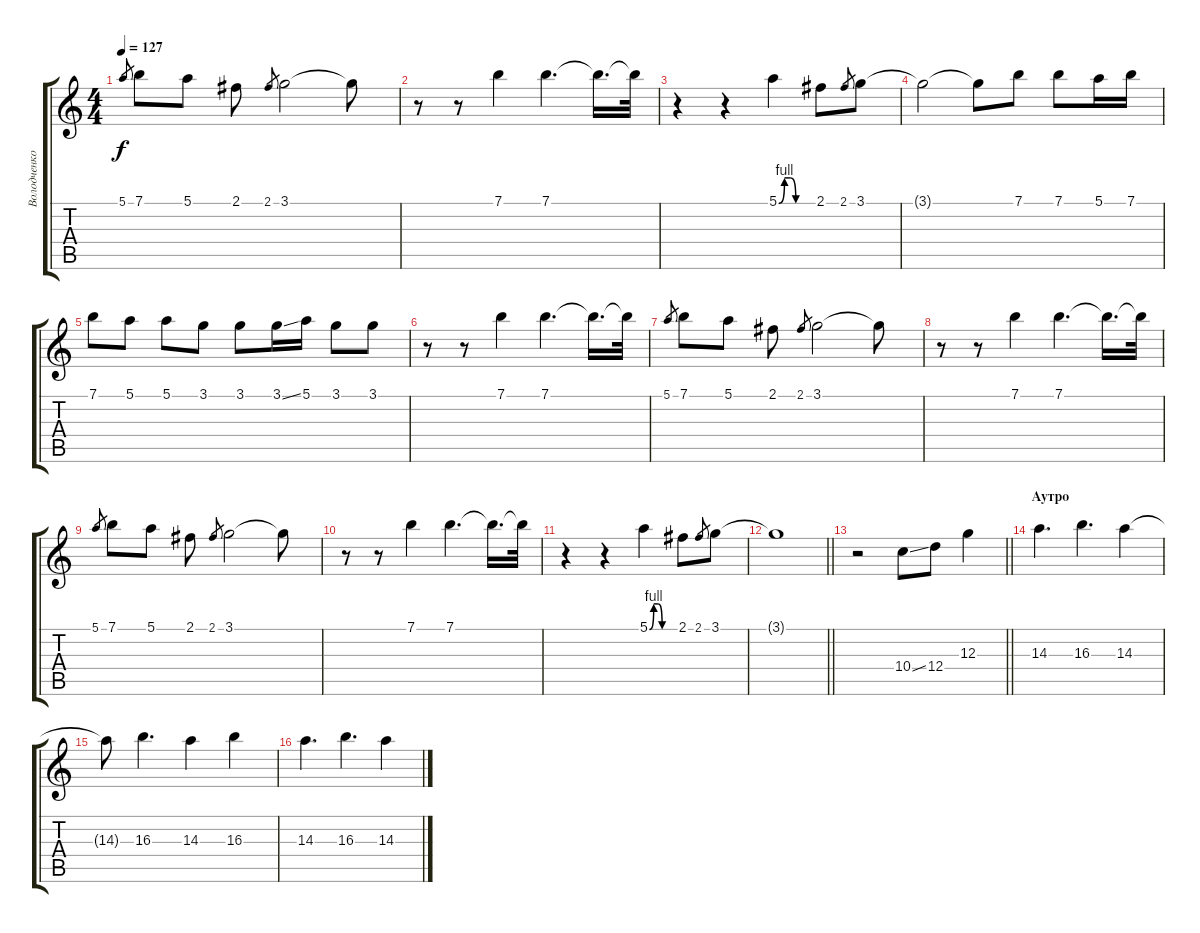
\track ("Володченко" "Володченко") {instrument acousticguitarsteel}
\staff {score tabs}
\tuning (E4 B3 G3 D3 A2 E2) {hide}
\ts (4 4)
\tempo 127
\clef g2
\ks c
5.1.8{gr dy f} 7.1.8 5.1.8 2.1.8 2.1.8{gr} 3.1.2 3.1{t}.8 |
r.8 r.8 7.1.4 7.1.4{d} 7.1{t}.16{d} 7.1{t}.32 |
r.4 r.4 5.1{be (custom 0 0 10 4 20 4 30 0 60 0)}.4 2.1.8 2.1.8{gr} 3.1.8 |
3.1{t}.2 3.1{t}.8 7.1.8 7.1.8 5.1.16 7.1.16 |
7.1.8 5.1.8 5.1.8 3.1.8 3.1.8 3.1{ss}.16 5.1.16 3.1.8 3.1.8 |
r.8 r.8 7.1.4 7.1.4{d} 7.1{t}.16{d} 7.1{t}.32 |
5.1.8{gr} 7.1.8 5.1.8 2.1.8 2.1.8{gr} 3.1.2 3.1{t}.8 |
r.8 r.8 7.1.4 7.1.4{d} 7.1{t}.16{d} 7.1{t}.32 |
5.1.8{gr} 7.1.8 5.1.8 2.1.8 2.1.8{gr} 3.1.2 3.1{t}.8 |
r.8 r.8 7.1.4 7.1.4{d} 7.1{t}.16{d} 7.1{t}.32 |
r.4 r.4 5.1{be (custom 0 0 10 4 20 4 30 0 60 0)}.4 2.1.8 2.1.8{gr} 3.1.8 |
\barLineRight lightlight
3.1{t}.1 |
\barLineRight lightlight
r.2{volume 11} 10.4{ss}.8 12.4.8 12.3.4 |
\section ("" "Аутро")
14.3.4{d} 16.3.4{d} 14.3.4 |
14.3{t}.8 16.3.4{d} 14.3.4 16.3.4 |
14.3.4{d} 16.3.4{d} 14.3.4
